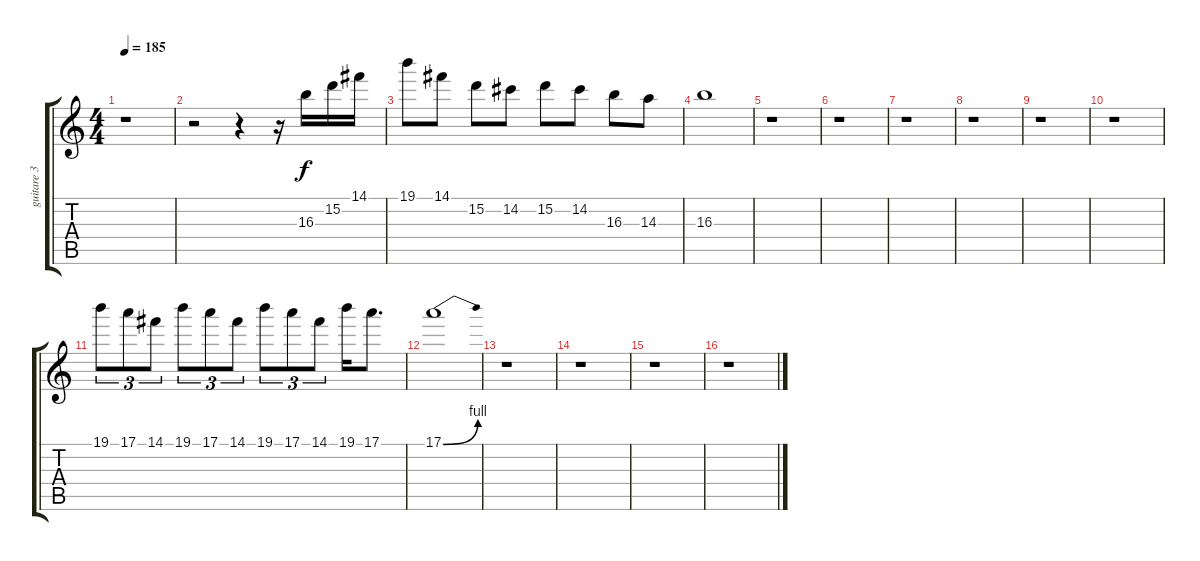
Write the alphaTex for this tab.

\track ("guitare 3 & fill" "guitare 3 ") {instrument distortionguitar}
\staff {score tabs}
\tuning (E4 B3 G3 D3 A2 E2) {hide}
\ts (4 4)
\tempo 185
\clef g2
\ks c
r.1{dy f} |
r.2 r.4 r.16 16.3.16 15.2.16 14.1.16 |
19.1.8 14.1.8 15.2.8 14.2.8 15.2.8 14.2.8 16.3.8 14.3.8 |
16.3.1 |
r.1 |
r.1 |
r.1 |
r.1 |
r.1 |
r.1 |
19.1.8{tu (3 2)} 17.1.8{tu (3 2)} 14.1.8{tu (3 2)} 19.1.8{tu (3 2)} 17.1.8{tu (3 2)} 14.1.8{tu (3 2)} 19.1.8{tu (3 2)} 17.1.8{tu (3 2)} 14.1.8{tu (3 2)} 19.1.16 17.1.8{d} |
17.1{be (bend 0 0 60 4)}.1 |
r.1 |
r.1 |
r.1 |
r.1
